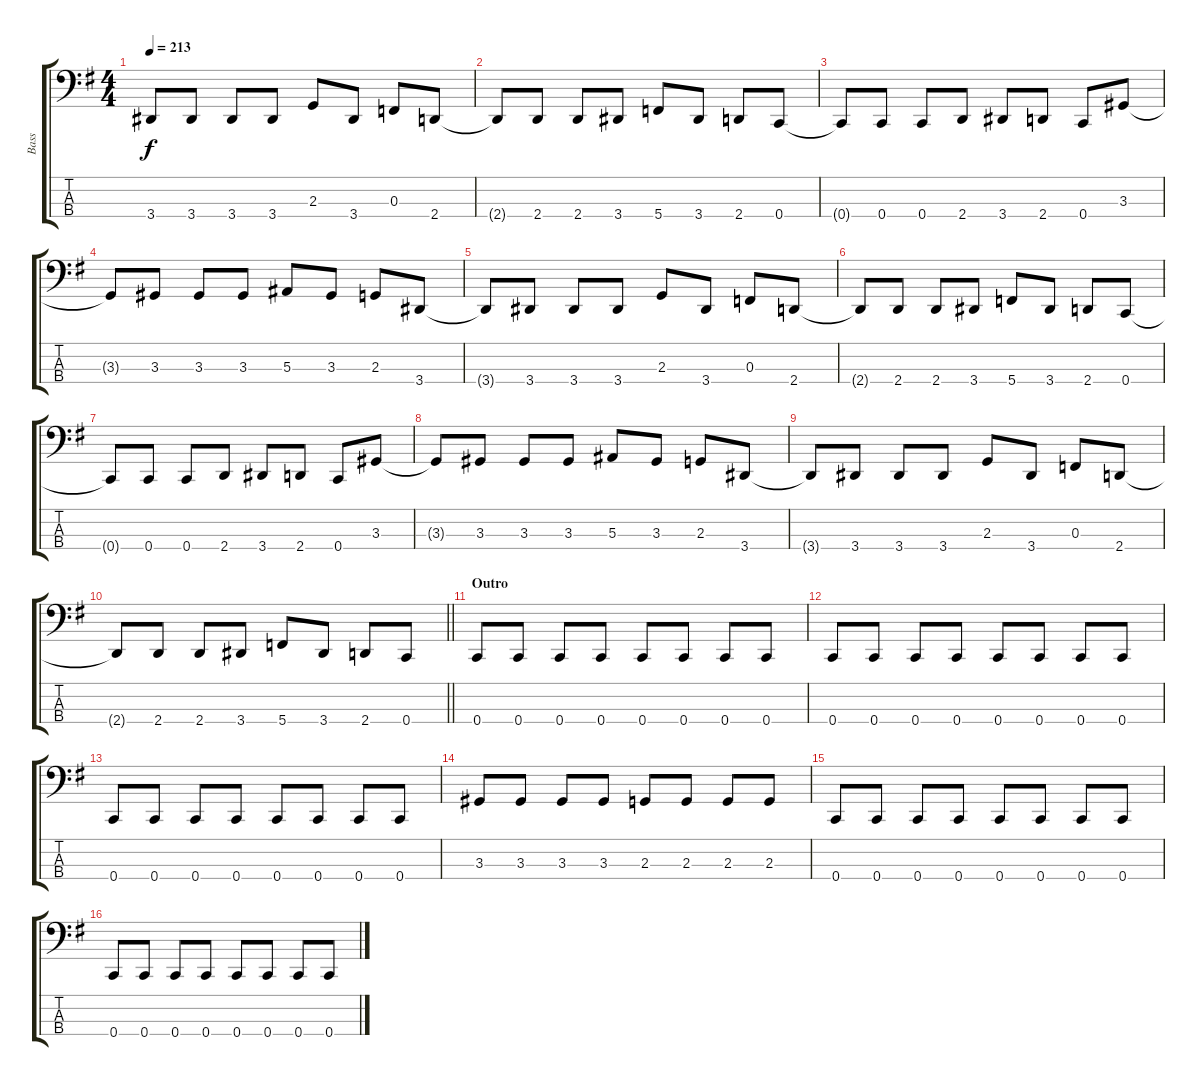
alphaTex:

\track ("Bass" "Bass") {instrument electricbassfinger}
\staff {score tabs}
\tuning (Eb2 Bb1 F1 C1) {hide}
\ts (4 4)
\tempo 213
\clef f4
\ks eminor
3.4{t}.8{dy f} 3.4.8 3.4.8 3.4.8 2.3.8 3.4.8 0.3.8 2.4.8 |
2.4{t}.8 2.4.8 2.4.8 3.4.8 5.4.8 3.4.8 2.4.8 0.4.8 |
0.4{t}.8 0.4.8 0.4.8 2.4.8 3.4.8 2.4.8 0.4.8 3.3.8 |
3.3{t}.8 3.3.8 3.3.8 3.3.8 5.3.8 3.3.8 2.3.8 3.4.8 |
3.4{t}.8 3.4.8 3.4.8 3.4.8 2.3.8 3.4.8 0.3.8 2.4.8 |
2.4{t}.8 2.4.8 2.4.8 3.4.8 5.4.8 3.4.8 2.4.8 0.4.8 |
0.4{t}.8 0.4.8 0.4.8 2.4.8 3.4.8 2.4.8 0.4.8 3.3.8 |
3.3{t}.8 3.3.8 3.3.8 3.3.8 5.3.8 3.3.8 2.3.8 3.4.8 |
3.4{t}.8 3.4.8 3.4.8 3.4.8 2.3.8 3.4.8 0.3.8 2.4.8 |
\barLineRight lightlight
2.4{t}.8 2.4.8 2.4.8 3.4.8 5.4.8 3.4.8 2.4.8 0.4.8 |
\section ("" "Outro")
0.4.8 0.4.8 0.4.8 0.4.8 0.4.8 0.4.8 0.4.8 0.4.8 |
0.4.8 0.4.8 0.4.8 0.4.8 0.4.8 0.4.8 0.4.8 0.4.8 |
0.4.8 0.4.8 0.4.8 0.4.8 0.4.8 0.4.8 0.4.8 0.4.8 |
3.3.8 3.3.8 3.3.8 3.3.8 2.3.8 2.3.8 2.3.8 2.3.8 |
0.4.8 0.4.8 0.4.8 0.4.8 0.4.8 0.4.8 0.4.8 0.4.8 |
0.4.8 0.4.8 0.4.8 0.4.8 0.4.8 0.4.8 0.4.8 0.4.8
